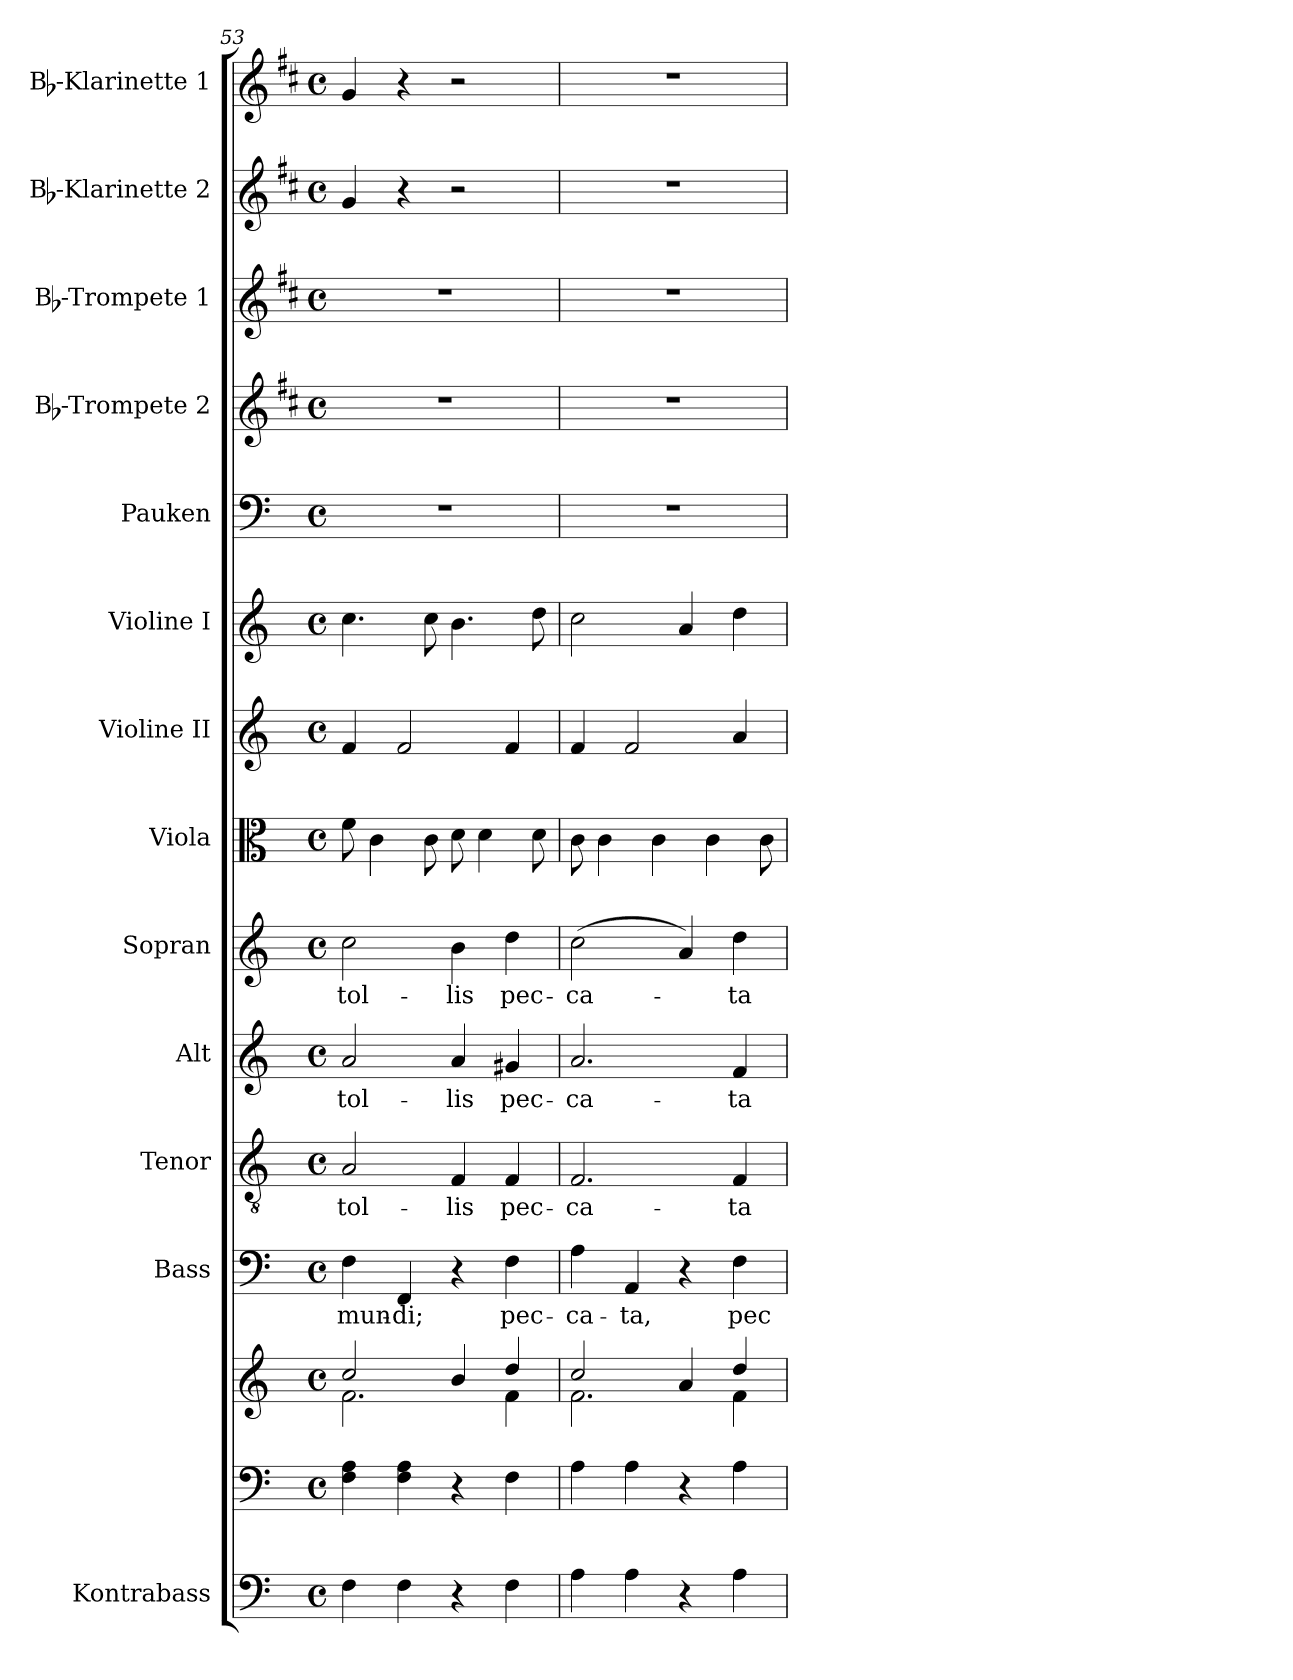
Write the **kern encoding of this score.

**kern	**kern	**kern	**kern	**text	**kern	**text	**kern	**text	**kern	**text	**kern	**kern	**kern	**kern	**kern	**kern	**kern	**kern
*part14	*part13	*part13	*part12	*part12	*part11	*part11	*part10	*part10	*part9	*part9	*part8	*part7	*part6	*part5	*part4	*part3	*part2	*part1
*staff15	*staff14	*staff13	*staff12	*staff12	*staff11	*staff11	*staff10	*staff10	*staff9	*staff9	*staff8	*staff7	*staff6	*staff5	*staff4	*staff3	*staff2	*staff1
*I"Kontrabass	*	*	*I"Bass	*	*I"Tenor	*	*I"Alt	*	*I"Sopran	*	*I"Viola	*I"Violine II	*I"Violine I	*I"Pauken	*I"Bb-Trompete 2	*I"Bb-Trompete 1	*I"Bb-Klarinette 2	*I"Bb-Klarinette 1
*I'Kb.	*	*	*I'B.	*	*I'T.	*	*I'A.	*	*I'S.	*	*I'Vla.	*I'Vl. II	*I'Vl. I	*I'Pk.	*I'Bb Trp. 2	*I'Bb Trp. 1	*I'Bb Kl. 2	*I'Bb Kl. 1
*clefF4	*clefF4	*clefG2	*clefF4	*	*clefGv2	*	*clefG2	*	*clefG2	*	*clefC3	*clefG2	*clefG2	*clefF4	*clefG2	*clefG2	*clefG2	*clefG2
*ITrd7c12	*	*	*	*	*	*	*	*	*	*	*	*	*	*	*ITrd1c2	*ITrd1c2	*ITrd1c2	*ITrd1c2
*k[]	*k[]	*k[]	*k[]	*	*k[]	*	*k[]	*	*k[]	*	*k[]	*k[]	*k[]	*k[]	*k[]	*k[]	*k[]	*k[]
*C:	*C:	*C:	*C:	*	*C:	*	*C:	*	*C:	*	*C:	*C:	*C:	*C:	*C:	*C:	*C:	*C:
*M4/4	*M4/4	*M4/4	*M4/4	*	*M4/4	*	*M4/4	*	*M4/4	*	*M4/4	*M4/4	*M4/4	*M4/4	*M4/4	*M4/4	*M4/4	*M4/4
*met(c)	*met(c)	*met(c)	*met(c)	*	*met(c)	*	*met(c)	*	*met(c)	*	*met(c)	*met(c)	*met(c)	*met(c)	*met(c)	*met(c)	*met(c)	*met(c)
=53	=53	=53	=53	=53	=53	=53	=53	=53	=53	=53	=53	=53	=53	=53	=53	=53	=53	=53
*	*	*^	*	*	*	*	*	*	*	*	*	*	*	*	*	*	*	*
!	!	!	!	!	!LO:LY:b	!	!LO:LY:b	!	!LO:LY:b	!	!LO:LY:b	!	!	!	!	!	!	!	!
4FF\	4F\ 4A\	2cc/	2.f\	4F\	mun-	2A/	tol-	2a/	tol-	2cc\	tol-	8f\	4f/	4.cc\	1r	1r	1r	4f/	4f/
.	.	.	.	.	.	.	.	.	.	.	.	4c\	.	.	.	.	.	.	.
!	!	!	!	!	!LO:LY:b	!	!	!	!	!	!	!	!	!	!	!	!	!	!
4FF\	4F\ 4A\	.	.	4FF/	-di;	.	.	.	.	.	.	.	2f/	.	.	.	.	4r	4r
.	.	.	.	.	.	.	.	.	.	.	.	8c\	.	8cc\	.	.	.	.	.
!	!	!	!	!	!	!	!LO:LY:b	!	!LO:LY:b	!	!LO:LY:b	!	!	!	!	!	!	!	!
4r	4r	4b/	.	4r	.	4F/	-lis	4a/	-lis	4b\	-lis	8d\	.	4.b\	.	.	.	2r	2r
.	.	.	.	.	.	.	.	.	.	.	.	4d\	.	.	.	.	.	.	.
!	!	!	!	!	!LO:LY:b	!	!LO:LY:b	!	!LO:LY:b	!	!LO:LY:b	!	!	!	!	!	!	!	!
4FF\	4F\	4dd/	4f\	4F\	pec-	4F/	pec-	4g#X/	pec-	4dd\	pec-	.	4f/	.	.	.	.	.	.
.	.	.	.	.	.	.	.	.	.	.	.	8d\	.	8dd\	.	.	.	.	.
=54	=54	=54	=54	=54	=54	=54	=54	=54	=54	=54	=54	=54	=54	=54	=54	=54	=54	=54	=54
!	!	!	!	!	!LO:LY:b	!	!LO:LY:b	!	!LO:LY:b	!	!LO:LY:b	!	!	!	!	!	!	!	!
4AA\	4A\	2cc/	2.f\	4A\	-ca-	2.F/	-ca-	2.a/	-ca-	(>2cc\	-ca-	8c\	4f/	2cc\	1r	1r	1r	1r	1r
.	.	.	.	.	.	.	.	.	.	.	.	4c\	.	.	.	.	.	.	.
!	!	!	!	!	!LO:LY:b	!	!	!	!	!	!	!	!	!	!	!	!	!	!
4AA\	4A\	.	.	4AA/	-ta,	.	.	.	.	.	.	.	2f/	.	.	.	.	.	.
.	.	.	.	.	.	.	.	.	.	.	.	4c\	.	.	.	.	.	.	.
4r	4r	4a/	.	4r	.	.	.	.	.	4a/)	.	.	.	4a/	.	.	.	.	.
.	.	.	.	.	.	.	.	.	.	.	.	4c\	.	.	.	.	.	.	.
!	!	!	!	!	!LO:LY:b	!	!LO:LY:b	!	!LO:LY:b	!	!LO:LY:b	!	!	!	!	!	!	!	!
4AA\	4A\	4dd/	4f\	4F\	pec-	4F/	-ta	4f/	-ta	4dd\	-ta	.	4a/	4dd\	.	.	.	.	.
.	.	.	.	.	.	.	.	.	.	.	.	8c\	.	.	.	.	.	.	.
*	*	*v	*v	*	*	*	*	*	*	*	*	*	*	*	*	*	*	*	*
=	=	=	=	=	=	=	=	=	=	=	=	=	=	=	=	=	=	=
*-	*-	*-	*-	*-	*-	*-	*-	*-	*-	*-	*-	*-	*-	*-	*-	*-	*-	*-
